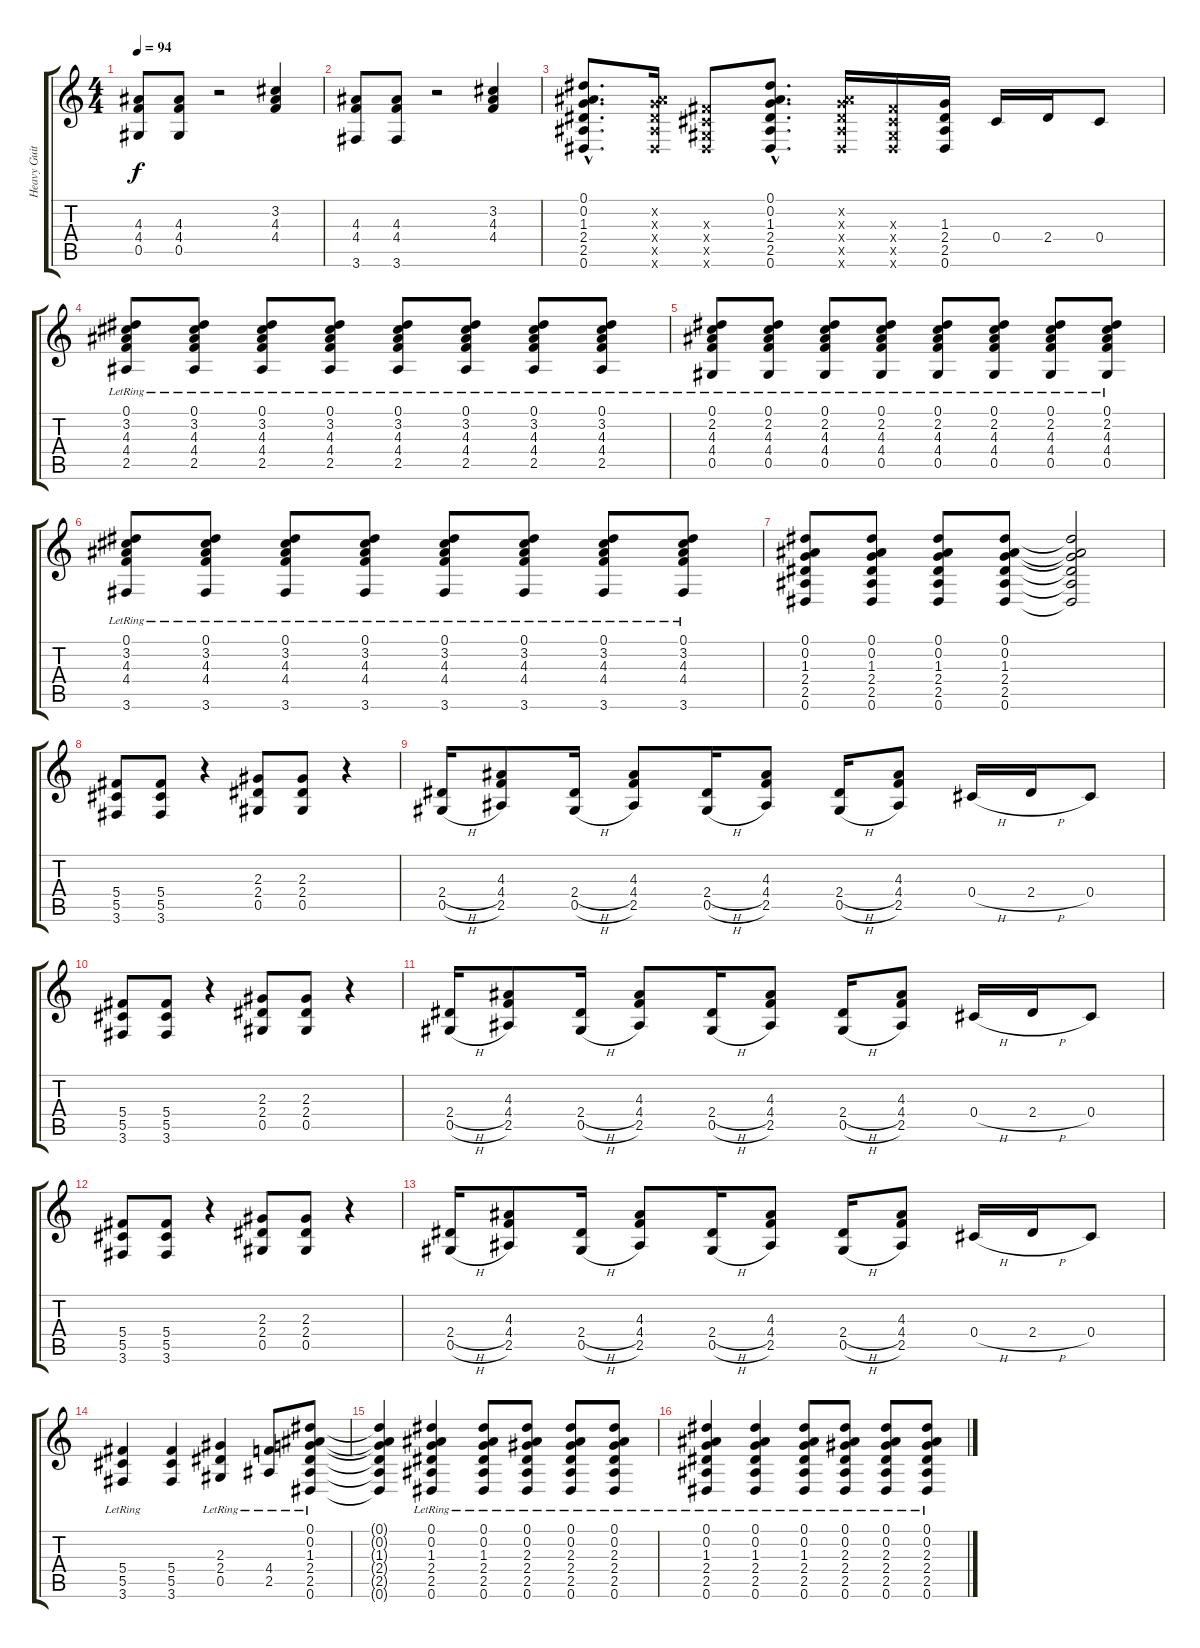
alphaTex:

\track ("Heavy Guitar" "Heavy Guit") {instrument distortionguitar}
\staff {score tabs}
\tuning (Eb4 Bb3 Gb3 Db3 Ab2 Eb2) {hide}
\ts (4 4)
\tempo 94
\clef g2
\ks c
(4.3 4.4 0.5).8{dy f} (4.3 4.4 0.5).8 r.2 (3.2 4.3 4.4).4 |
(4.3 4.4 3.6).8 (4.3 4.4 3.6).8 r.2 (3.2 4.3 4.4).4 |
(0.1{hac} 0.2{hac} 1.3{hac} 2.4{hac} 2.5{hac} 0.6{hac}).8{d} (0.2{x} 1.3{x} 2.4{x} 2.5{x} 0.6{x}).16 (0.3{x} 0.4{x} 0.5{x} 0.6{x}).8 (0.1{hac} 0.2{hac} 1.3{hac} 2.4{hac} 2.5{hac} 0.6{hac}).8{d} (0.2{x} 1.3{x} 2.4{x} 2.5{x} 0.6{x}).16 (0.3{x} 0.4{x} 0.5{x} 0.6{x}).16 (1.3 2.4 2.5 0.6).16 0.4.16 2.4.16 0.4.8 |
(0.1{lr} 3.2{lr} 4.3{lr} 4.4{lr} 2.5{lr}).8{volume 11} (0.1{lr} 3.2{lr} 4.3{lr} 4.4{lr} 2.5{lr}).8 (0.1{lr} 3.2{lr} 4.3{lr} 4.4{lr} 2.5{lr}).8 (0.1{lr} 3.2{lr} 4.3{lr} 4.4{lr} 2.5{lr}).8 (0.1{lr} 3.2{lr} 4.3{lr} 4.4{lr} 2.5{lr}).8 (0.1{lr} 3.2{lr} 4.3{lr} 4.4{lr} 2.5{lr}).8 (0.1{lr} 3.2{lr} 4.3{lr} 4.4{lr} 2.5{lr}).8 (0.1{lr} 3.2{lr} 4.3{lr} 4.4{lr} 2.5{lr}).8 |
(0.1{lr} 2.2{lr} 4.3{lr} 4.4{lr} 0.5{lr}).8 (0.1{lr} 2.2{lr} 4.3{lr} 4.4{lr} 0.5{lr}).8 (0.1{lr} 2.2{lr} 4.3{lr} 4.4{lr} 0.5{lr}).8 (0.1{lr} 2.2{lr} 4.3{lr} 4.4{lr} 0.5{lr}).8 (0.1{lr} 2.2{lr} 4.3{lr} 4.4{lr} 0.5{lr}).8 (0.1{lr} 2.2{lr} 4.3{lr} 4.4{lr} 0.5{lr}).8 (0.1{lr} 2.2{lr} 4.3{lr} 4.4{lr} 0.5{lr}).8 (0.1{lr} 2.2{lr} 4.3{lr} 4.4{lr} 0.5{lr}).8 |
(0.1{lr} 3.2{lr} 4.3{lr} 4.4{lr} 3.6{lr}).8 (0.1{lr} 3.2{lr} 4.3{lr} 4.4{lr} 3.6{lr}).8 (0.1{lr} 3.2{lr} 4.3{lr} 4.4{lr} 3.6{lr}).8 (0.1{lr} 3.2{lr} 4.3{lr} 4.4{lr} 3.6{lr}).8 (0.1{lr} 3.2{lr} 4.3{lr} 4.4{lr} 3.6{lr}).8 (0.1{lr} 3.2{lr} 4.3{lr} 4.4{lr} 3.6{lr}).8 (0.1{lr} 3.2{lr} 4.3{lr} 4.4{lr} 3.6{lr}).8 (0.1{lr} 3.2{lr} 4.3{lr} 4.4{lr} 3.6{lr}).8 |
(0.1 0.2 1.3 2.4 2.5 0.6).8 (0.1 0.2 1.3 2.4 2.5 0.6).8 (0.1 0.2 1.3 2.4 2.5 0.6).8 (0.1 0.2 1.3 2.4 2.5 0.6).8 (0.1{t} 0.2{t} 1.3{t} 2.4{t} 2.5{t} 0.6{t}).2 |
(5.4 5.5 3.6).8{volume 13} (5.4 5.5 3.6).8 r.4 (2.3 2.4 0.5).8 (2.3 2.4 0.5).8 r.4 |
(2.4{h} 0.5{h}).16 (4.3 4.4 2.5).8 (2.4{h} 0.5{h}).16 (4.3 4.4 2.5).8 (2.4{h} 0.5{h}).16 (4.3 4.4 2.5).8 (2.4{h} 0.5{h}).16 (4.3 4.4 2.5).8 0.4{h}.16 2.4{h}.16 0.4.8 |
(5.4 5.5 3.6).8 (5.4 5.5 3.6).8 r.4 (2.3 2.4 0.5).8 (2.3 2.4 0.5).8 r.4 |
(2.4{h} 0.5{h}).16 (4.3 4.4 2.5).8 (2.4{h} 0.5{h}).16 (4.3 4.4 2.5).8 (2.4{h} 0.5{h}).16 (4.3 4.4 2.5).8 (2.4{h} 0.5{h}).16 (4.3 4.4 2.5).8 0.4{h}.16 2.4{h}.16 0.4.8 |
(5.4 5.5 3.6).8 (5.4 5.5 3.6).8 r.4 (2.3 2.4 0.5).8 (2.3 2.4 0.5).8 r.4 |
(2.4{h} 0.5{h}).16 (4.3 4.4 2.5).8 (2.4{h} 0.5{h}).16 (4.3 4.4 2.5).8 (2.4{h} 0.5{h}).16 (4.3 4.4 2.5).8 (2.4{h} 0.5{h}).16 (4.3 4.4 2.5).8 0.4{h}.16 2.4{h}.16 0.4.8 |
(5.4{lr} 5.5 3.6{lr}).4 (5.4 5.5 3.6).4 (2.3{lr} 2.4 0.5{lr}).4 (4.4{lr} 2.5{lr}).8 (0.1{lr} 0.2{lr} 1.3{lr} 2.4{lr} 2.5{lr} 0.6{lr}).8 |
(0.1{t} 0.2{t} 1.3{t} 2.4{t} 2.5{t} 0.6{t}).4 (0.1{lr} 0.2{lr} 1.3{lr} 2.4{lr} 2.5{lr} 0.6{lr}).4 (0.1{lr} 0.2{lr} 1.3{lr} 2.4{lr} 2.5{lr} 0.6{lr}).8 (0.1{lr} 0.2{lr} 2.3{lr} 2.4{lr} 2.5{lr} 0.6{lr}).8 (0.1{lr} 0.2{lr} 2.3{lr} 2.4{lr} 2.5{lr} 0.6{lr}).8 (0.1{lr} 0.2{lr} 2.3{lr} 2.4{lr} 2.5{lr} 0.6{lr}).8 |
(0.1{lr} 0.2{lr} 1.3{lr} 2.4{lr} 2.5{lr} 0.6{lr}).4 (0.1{lr} 0.2{lr} 1.3{lr} 2.4{lr} 2.5{lr} 0.6{lr}).4 (0.1{lr} 0.2{lr} 1.3{lr} 2.4{lr} 2.5{lr} 0.6{lr}).8 (0.1{lr} 0.2{lr} 2.3{lr} 2.4{lr} 2.5{lr} 0.6{lr}).8 (0.1{lr} 0.2{lr} 2.3{lr} 2.4{lr} 2.5{lr} 0.6{lr}).8 (0.1{lr} 0.2{lr} 2.3{lr} 2.4{lr} 2.5{lr} 0.6{lr}).8
